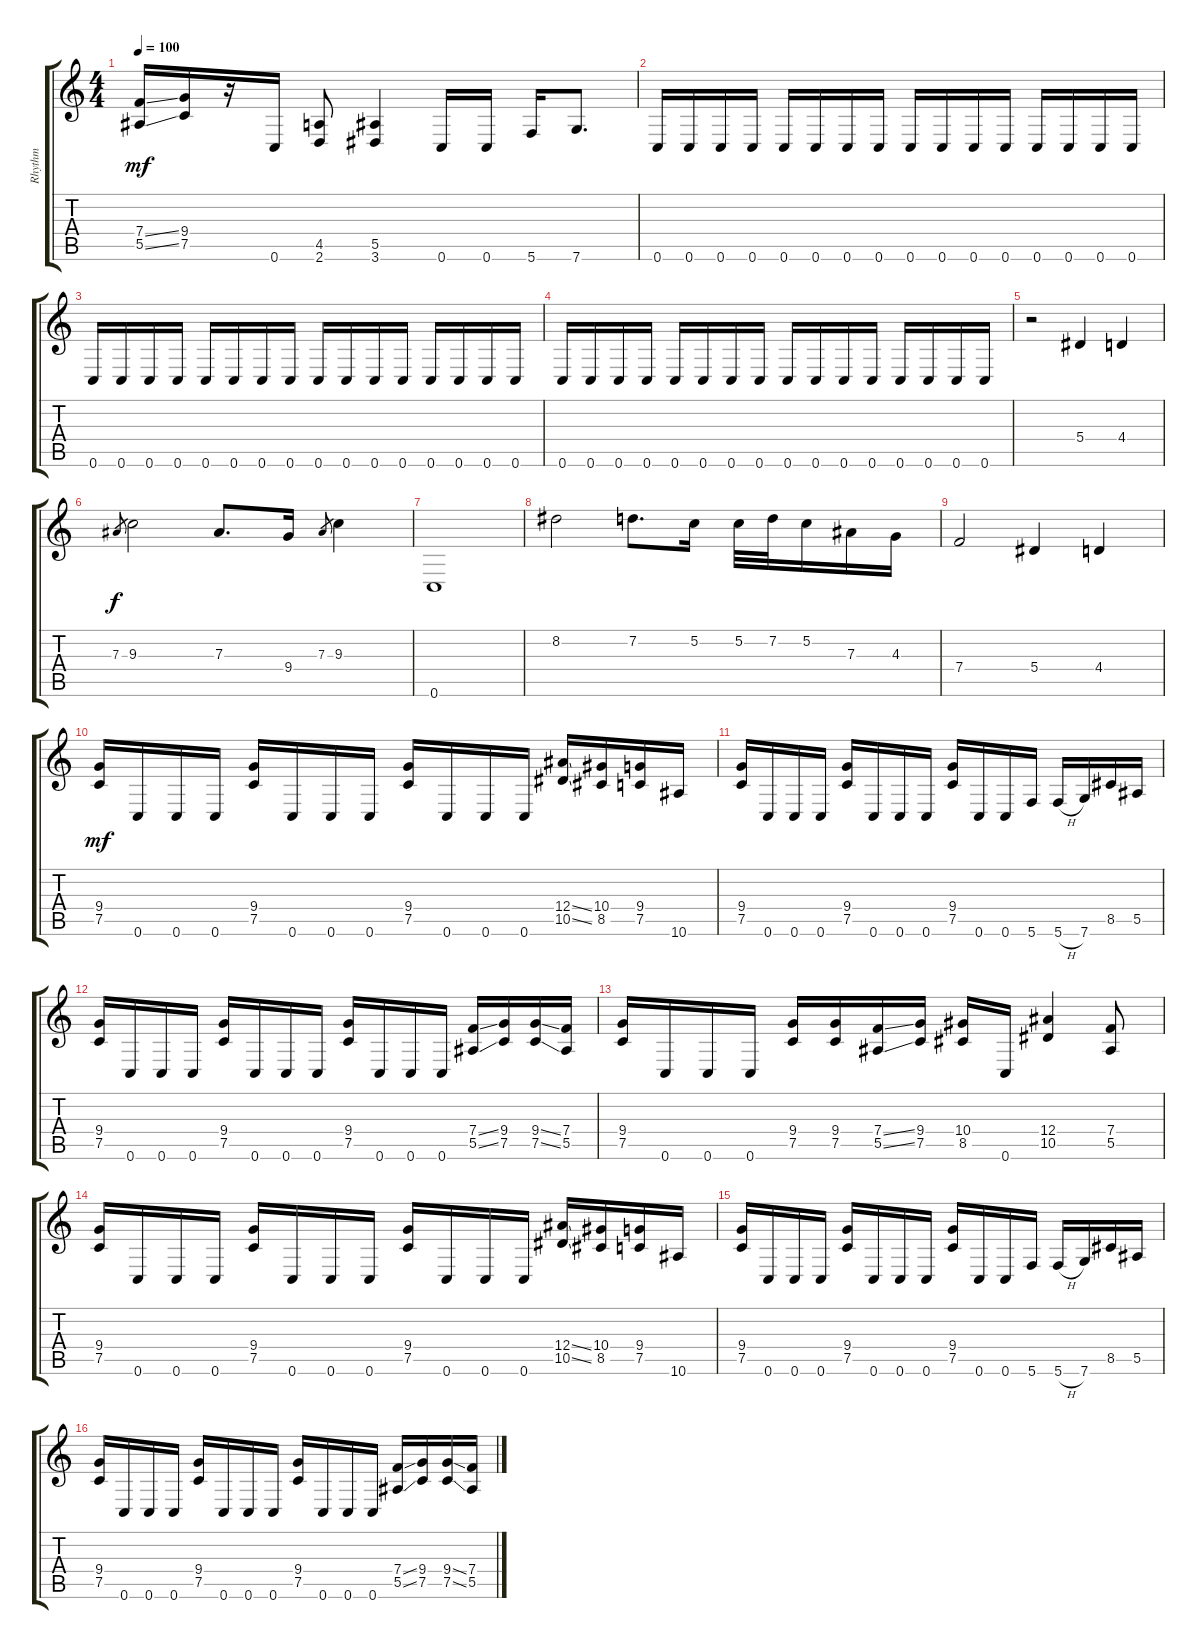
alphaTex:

\track ("Rhythm" "Rhythm") {instrument distortionguitar}
\staff {score tabs}
\tuning (C4 G3 Eb3 Bb2 F2 C2) {hide}
\ts (4 4)
\tempo 100
\clef g2
\ks c
(7.4{ss} 5.5{ss}).16{dy mf} (9.4 7.5).16 r.16 0.6.16 (4.5 2.6).8 (5.5 3.6).4 0.6.16 0.6.16 5.6.16 7.6.8{d} |
0.6.16 0.6.16 0.6.16 0.6.16 0.6.16 0.6.16 0.6.16 0.6.16 0.6.16 0.6.16 0.6.16 0.6.16 0.6.16 0.6.16 0.6.16 0.6.16 |
0.6.16 0.6.16 0.6.16 0.6.16 0.6.16 0.6.16 0.6.16 0.6.16 0.6.16 0.6.16 0.6.16 0.6.16 0.6.16 0.6.16 0.6.16 0.6.16 |
0.6.16 0.6.16 0.6.16 0.6.16 0.6.16 0.6.16 0.6.16 0.6.16 0.6.16 0.6.16 0.6.16 0.6.16 0.6.16 0.6.16 0.6.16 0.6.16 |
r.2 5.4.4 4.4.4 |
7.3.8{gr dy f} 9.3.2 7.3.8{d} 9.4.16 7.3.8{gr} 9.3.4 |
0.6.1 |
8.2.2 7.2.8{d} 5.2.16 5.2.32 7.2.32 5.2.16 7.3.16 4.3.16 |
7.4.2 5.4.4 4.4.4 |
(9.4 7.5).16{dy mf} 0.6.16 0.6.16 0.6.16 (9.4 7.5).16 0.6.16 0.6.16 0.6.16 (9.4 7.5).16 0.6.16 0.6.16 0.6.16 (12.4{ss} 10.5{ss}).16 (10.4 8.5).16 (9.4 7.5).16 10.6.16 |
(9.4 7.5).16 0.6.16 0.6.16 0.6.16 (9.4 7.5).16 0.6.16 0.6.16 0.6.16 (9.4 7.5).16 0.6.16 0.6.16 5.6.16 5.6{h}.16 7.6.16 8.5.16 5.5.16 |
(9.4 7.5).16 0.6.16 0.6.16 0.6.16 (9.4 7.5).16 0.6.16 0.6.16 0.6.16 (9.4 7.5).16 0.6.16 0.6.16 0.6.16 (7.4{ss} 5.5{ss}).16 (9.4 7.5).16 (9.4{ss} 7.5{ss}).16 (7.4 5.5).16 |
(9.4 7.5).16 0.6.16 0.6.16 0.6.16 (9.4 7.5).16 (9.4 7.5).16 (7.4{ss} 5.5{ss}).16 (9.4 7.5).16 (10.4 8.5).16 0.6.16 (12.4 10.5).4 (7.4 5.5).8 |
(9.4 7.5).16 0.6.16 0.6.16 0.6.16 (9.4 7.5).16 0.6.16 0.6.16 0.6.16 (9.4 7.5).16 0.6.16 0.6.16 0.6.16 (12.4{ss} 10.5{ss}).16 (10.4 8.5).16 (9.4 7.5).16 10.6.16 |
(9.4 7.5).16 0.6.16 0.6.16 0.6.16 (9.4 7.5).16 0.6.16 0.6.16 0.6.16 (9.4 7.5).16 0.6.16 0.6.16 5.6.16 5.6{h}.16 7.6.16 8.5.16 5.5.16 |
(9.4 7.5).16 0.6.16 0.6.16 0.6.16 (9.4 7.5).16 0.6.16 0.6.16 0.6.16 (9.4 7.5).16 0.6.16 0.6.16 0.6.16 (7.4{ss} 5.5{ss}).16 (9.4 7.5).16 (9.4{ss} 7.5{ss}).16 (7.4 5.5).16
